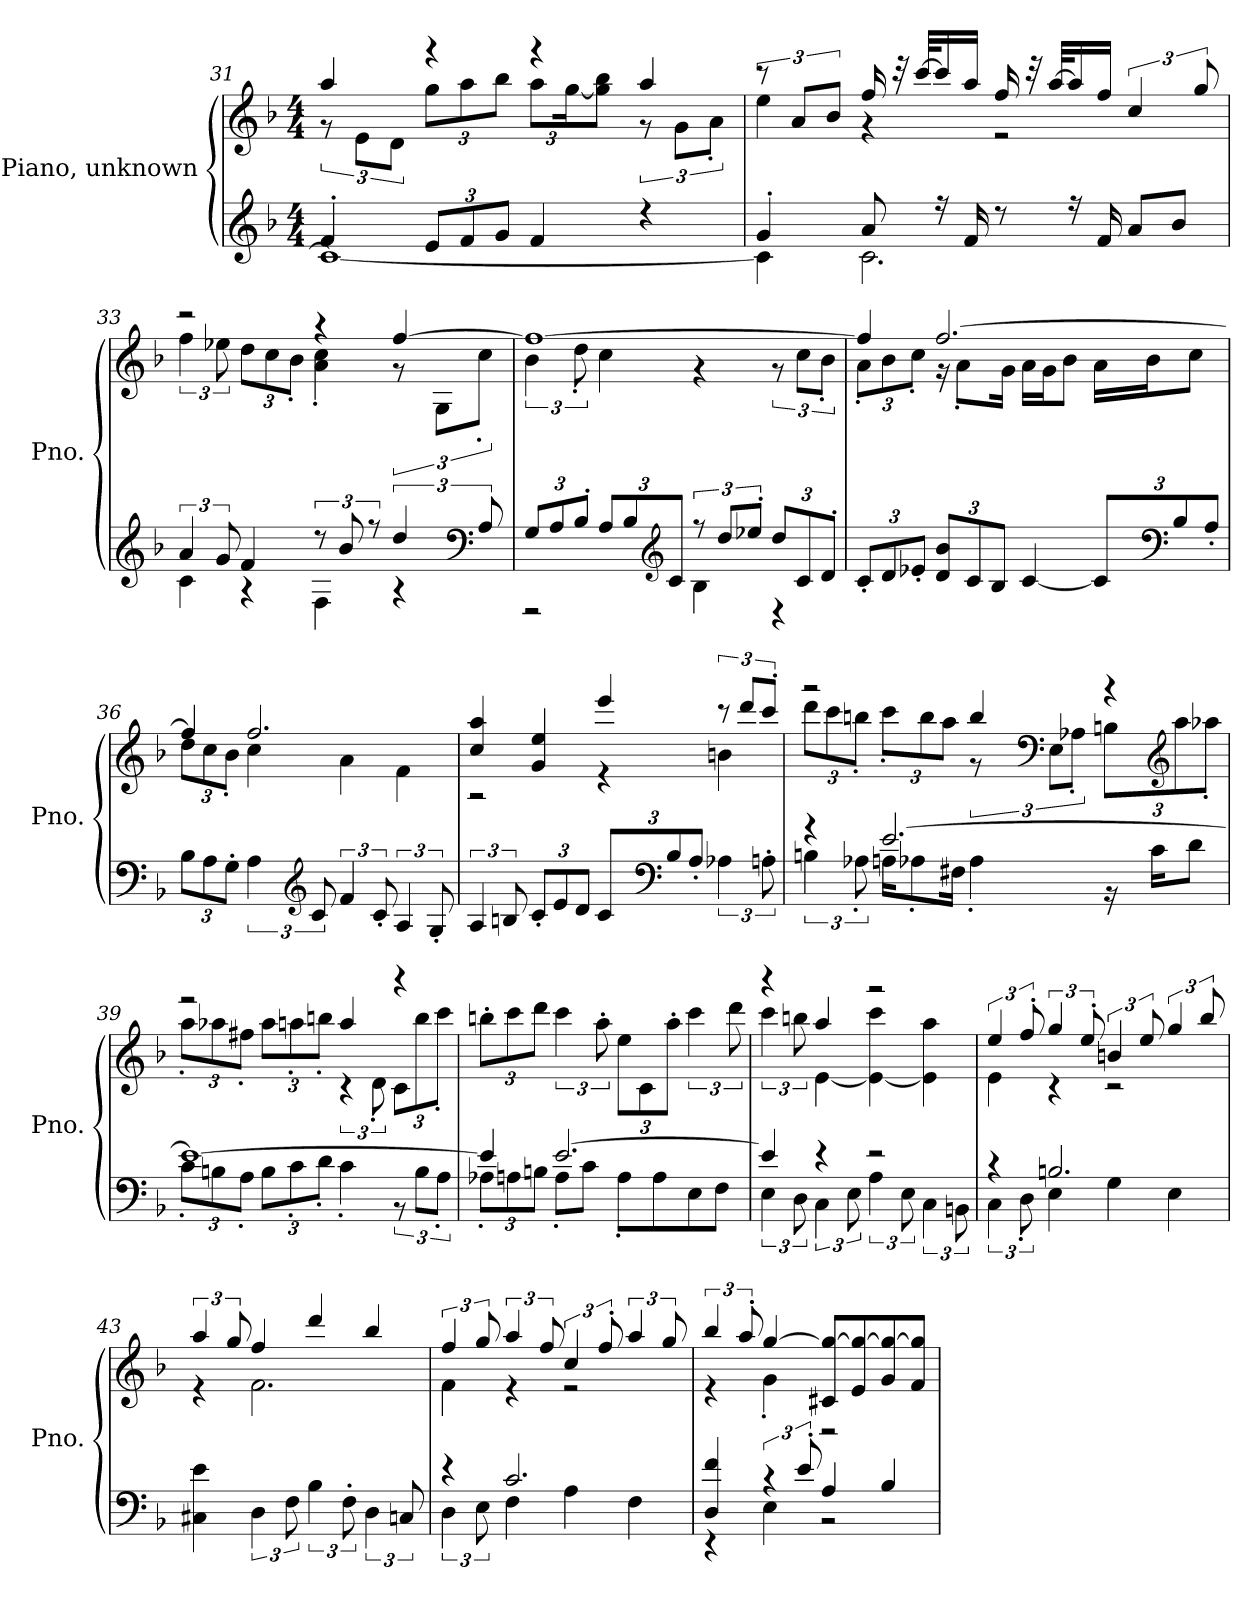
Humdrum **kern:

**kern	**kern
*part1	*part1
*staff2	*staff1
*I"Piano, unknown	*
*I'Pno.	*
!!LO:LB:g=z
*clefG2	*clefG2
*k[b-]	*k[b-]
*M4/4	*M4/4
=31	=31
*^	*^
4f'/	1c_	4aa/	12r
.	.	.	12e\L
.	.	.	12d\J
*Xbrackettup	*	*	*Xbrackettup
12e/L	.	4r	12gg\L
12f/	.	.	12aa\
12g/J	.	.	12bb-\J
4f/	.	4r	12aa\L
.	.	.	[24gg\K
.	.	.	8gg\] 8bb-\J
*	*	*	*brackettup
4r	.	4aa/	12r
.	.	.	12g\L
.	.	.	12a'\J
=32	=32	=32	=32
4g'/	4c\]	12r	4ee\
.	.	12a/L	.
.	.	12b-/J	.
8a/	2.c\	16ff/	4r
.	.	32r	.
.	.	[32ccc/KLL	.
16r	.	16ccc/]	.
16f/	.	16aa/JJ	.
8r	.	16ff/	2r
.	.	32r	.
.	.	[32aa/KLL	.
16r	.	16aa/]	.
16f/	.	16ff/JJ	.
8a/L	.	6cc/	.
8b-/J	.	.	.
.	.	12gg/	.
!!LO:LB:g=z	!!
=33	=33	=33	=33
*brackettup	*	*	*
6a/	4c\	2r	6ff\
12g/	.	.	12ee-X\
*	*	*	*Xbrackettup
4f/	4r	.	12dd\L
.	.	.	12cc\
.	.	.	12b-'\J
12r	4F\	4r	4a\' 4cc\'
12b-/	.	.	.
12r	.	.	.
*	*	*	*brackettup
6dd/	4r	[4ff/	12r
.	.	.	12G\L
*clefF4	*	*	*
12A/	.	.	12cc'\J
=34	=34	=34	=34
*Xbrackettup	*	*	*
12G/L	2r	1ff_	6b-\
12A/	.	.	.
12B-'/J	.	.	12dd'\
12A/L	.	.	4cc\
12B-/	.	.	.
*clefG2	*	*	*
12c/J	.	.	.
*brackettup	*	*	*
12r	4B-\	.	4r
12dd/L	.	.	.
12ee-X'/J	.	.	.
*Xbrackettup	*	*	*
12dd/L	4r	.	12r
12c/	.	.	12cc\L
12d'/J	.	.	12b-'\J
*v	*v	*	*
=35	=35	=35
*	*	*Xbrackettup
12c'/L	4ff/]	12a'\L
12d/	.	12b-\
12e-X'/J	.	12cc'\J
12d/ 12b-/L	[2.ff/	16r
.	.	8a'\L
12c/	.	.
12B-/J	.	.
.	.	16g\Jk
[4c/	.	16a\LL
.	.	16g\J
.	.	8b-\J
12c/L]	.	16a\LL
.	.	16b-\J
*clefF4	*	*
12B-/	.	.
.	.	8cc\J
12A'/J	.	.
!!LO:PB:g=z	!!
=36	=36	=36
12B-\L	4ff/]	12dd\L
12A\	.	12cc\
12G'\J	.	12b-'\J
*brackettup	*	*
6A\	2.ff/	4cc\
*clefG2	*	*
12c/	.	.
6f/	.	4a\
12c'/	.	.
6A/	.	4f\
12G'/	.	.
=37	=37	=37
6A/	4cc/ 4aa/	2r
12Bn/	.	.
*Xbrackettup	*	*
12c'/L	4g/ 4ee/	.
12e/	.	.
12d/J	.	.
12c/L	4eee/	4r
*clefF4	*	*
12B/	.	.
12A'/J	.	.
*brackettup	*brackettup	*
6A-X\	12r	4bn\
.	12ddd/L	.
12An'\	12ccc'/J	.
!!LO:LB:g=z	!!
=38	=38	=38
*^	*	*
*	*	*	*Xbrackettup
4r	6Bn\	2r	12ddd\L
.	.	.	12ccc\
.	12A-X'\	.	12bbn'\J
[2.e/	16An\KL	.	12ccc'\L
.	8A-X'\	.	.
.	.	.	12bb\
.	.	.	12aa\J
.	16F#X\Jk	.	.
*	*	*	*brackettup
.	4A-'\	4bb/	12r
*	*	*clefF4	*
.	.	.	12E\L
.	.	.	12A-X'\J
*	*	*	*Xbrackettup
.	16r	4r	12Bn\L
.	16c\KL	.	.
*	*	*clefG2	*
.	.	.	12aa\
.	8d\J	.	.
.	.	.	12aa-X'\J
=39	=39	=39	=39
*	*Xbrackettup	*	*
1e_	12c'\L	2r	12aa'\L
.	12Bn\	.	12aa-X\
.	12A'\J	.	12ff#X'\J
.	12B\L	.	12aa-\L
.	12c'\	.	12aan'\
.	12d'\J	.	12bbn'\J
*	*	*	*brackettup
.	4c'\	4aa/	6r
.	.	.	12d'\
*	*brackettup	*	*Xbrackettup
.	12r	4r	12c\L
.	12B\L	.	12bb\
.	12A'\J	.	12ccc'\J
*	*	*v	*v
!!LO:LB:g=z
=40	=40	=40
*	*Xbrackettup	*
4e/]	12A-X'\L	12bbn'\L
.	12An\	12ccc\
.	12Bn\J	12ddd\J
*	*	*brackettup
[2.e/	8A'\L	6ccc\
.	8c\J	.
.	.	12aa'\
*	*	*Xbrackettup
.	8A'\L	12ee\L
.	.	12c\
.	8A\	.
.	.	12aa'\J
*	*	*brackettup
.	8E\	6ccc\
.	8F\J	.
.	.	12ddd\
=41	=41	=41
*	*brackettup	*
*	*	*^
4e/]	6E\	4r	6ccc\
.	12D\	.	12bbn\
4r	6C\	4aa/	[4e\
.	12E\	.	.
2r	6A\	2r	4e\_ 4ccc\
.	12E\	.	.
.	6C\	.	4e\] 4aa\
.	12BBn\	.	.
=42	=42	=42	=42
4r	6C\	6ee/	4e\
.	12D'\	12ff'/	.
2.Bn/	4E\	6gg/	4r
.	.	12ee'/	.
.	4G\	6bn/	2r
.	.	12ee/	.
.	4E\	6gg/	.
.	.	12bb-/	.
*v	*v	*	*
!!LO:LB:g=z	!!
=43	=43	=43
4C#X\ 4e\	6aa/	4r
.	12gg/	.
6D\	4ff/	2.f\
12F\	.	.
6B-\	4ddd/	.
12F'\	.	.
6D\	4bb-/	.
12Cn/	.	.
=44	=44	=44
*^	*	*
4r	6D\	6ff/	4f\
.	12E\	12gg/	.
2.c/	4F\	6aa/	4r
.	.	12ff/	.
.	4A\	6cc/	2r
.	.	12ff'/	.
.	4F\	6aa/	.
.	.	12gg/	.
=45	=45	=45	=45
4D/ 4f/	4r	6bb-/	4r
.	.	12aa'/	.
6r	4E\	[4gg/	4g'\
12e'/	.	.	.
4A/	2r	8c#X/ 8gg/_L	2r
.	.	8e/ 8gg/_	.
4B-/	.	8g/ 8gg/_	.
.	.	8f/ 8gg/]J	.
*v	*v	*	*
*	*v	*v
=	=
*-	*-
